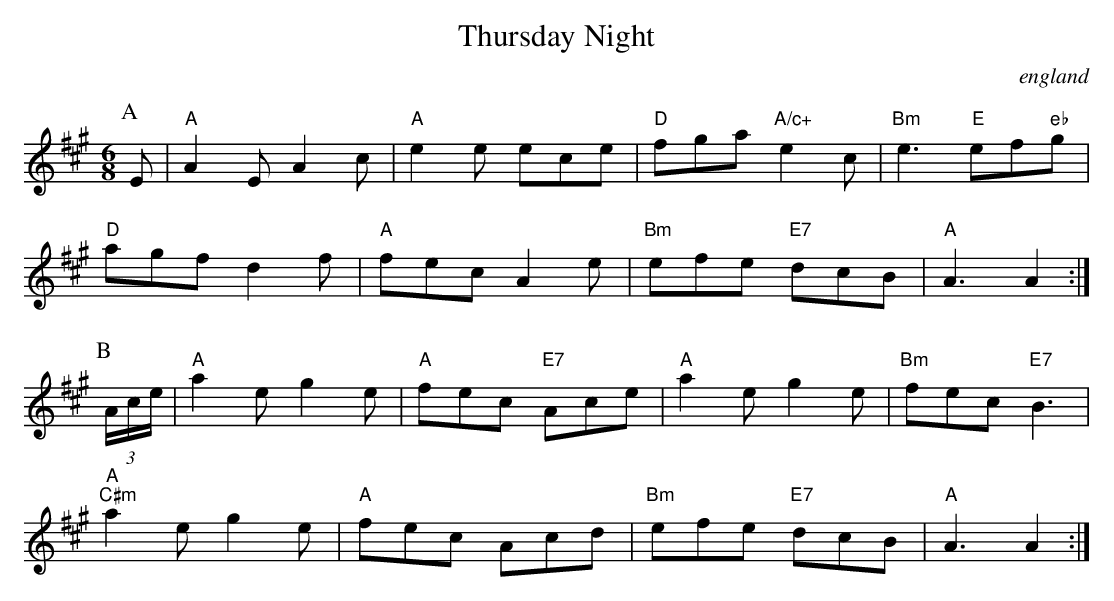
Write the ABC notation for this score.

X:1
T:Thursday Night
O:england
M:6/8
K:A
P:A
E|"A"A2E A2c|"A"e2e ece|"D"fga "A/c+"e2c|"Bm"e3 "E"ef"eb"g|
"D"agf d2f|"A"fec A2e|"Bm"efe "E7"dcB|"A"A3 A2:|
P:B
(3A/2c/2e/2|"A"a2e g2e|"A"fec "E7"Ace|"A"a2e g2e|"Bm"fec "E7"B3|
"A""C#m"a2e g2e|"A"fec Acd|"Bm"efe "E7"dcB|"A"A3 A2:|
